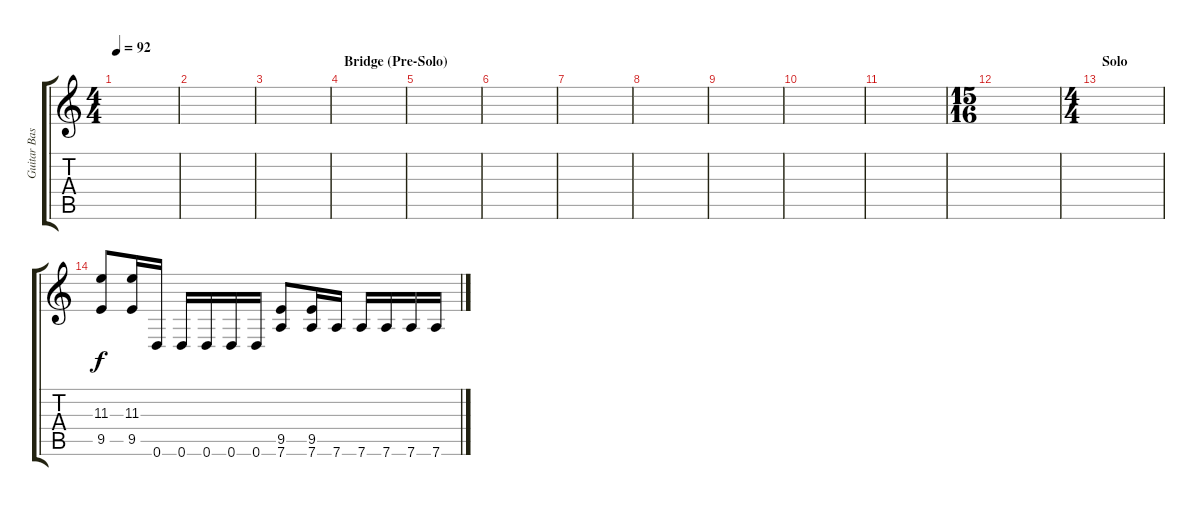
\track ("Guitar Base" "Guitar Bas") {instrument overdrivenguitar}
\staff {score tabs}
\tuning (D4 A3 F3 C3 G2 D2) {hide}
\ts (4 4)
\tempo 92
\clef g2
\ks c
|
|
|
\section ("" "Bridge (Pre-Solo)")
|
|
|
|
|
|
|
|
\ts (15 16)
|
\ts (4 4)
\section ("" "Solo")
|
(11.3 9.5).8 (11.3 9.5).16 0.6.16 0.6.16 0.6.16 0.6.16 0.6.16 (9.5 7.6).8 (9.5 7.6).16 7.6.16 7.6.16 7.6.16 7.6.16 7.6.16
